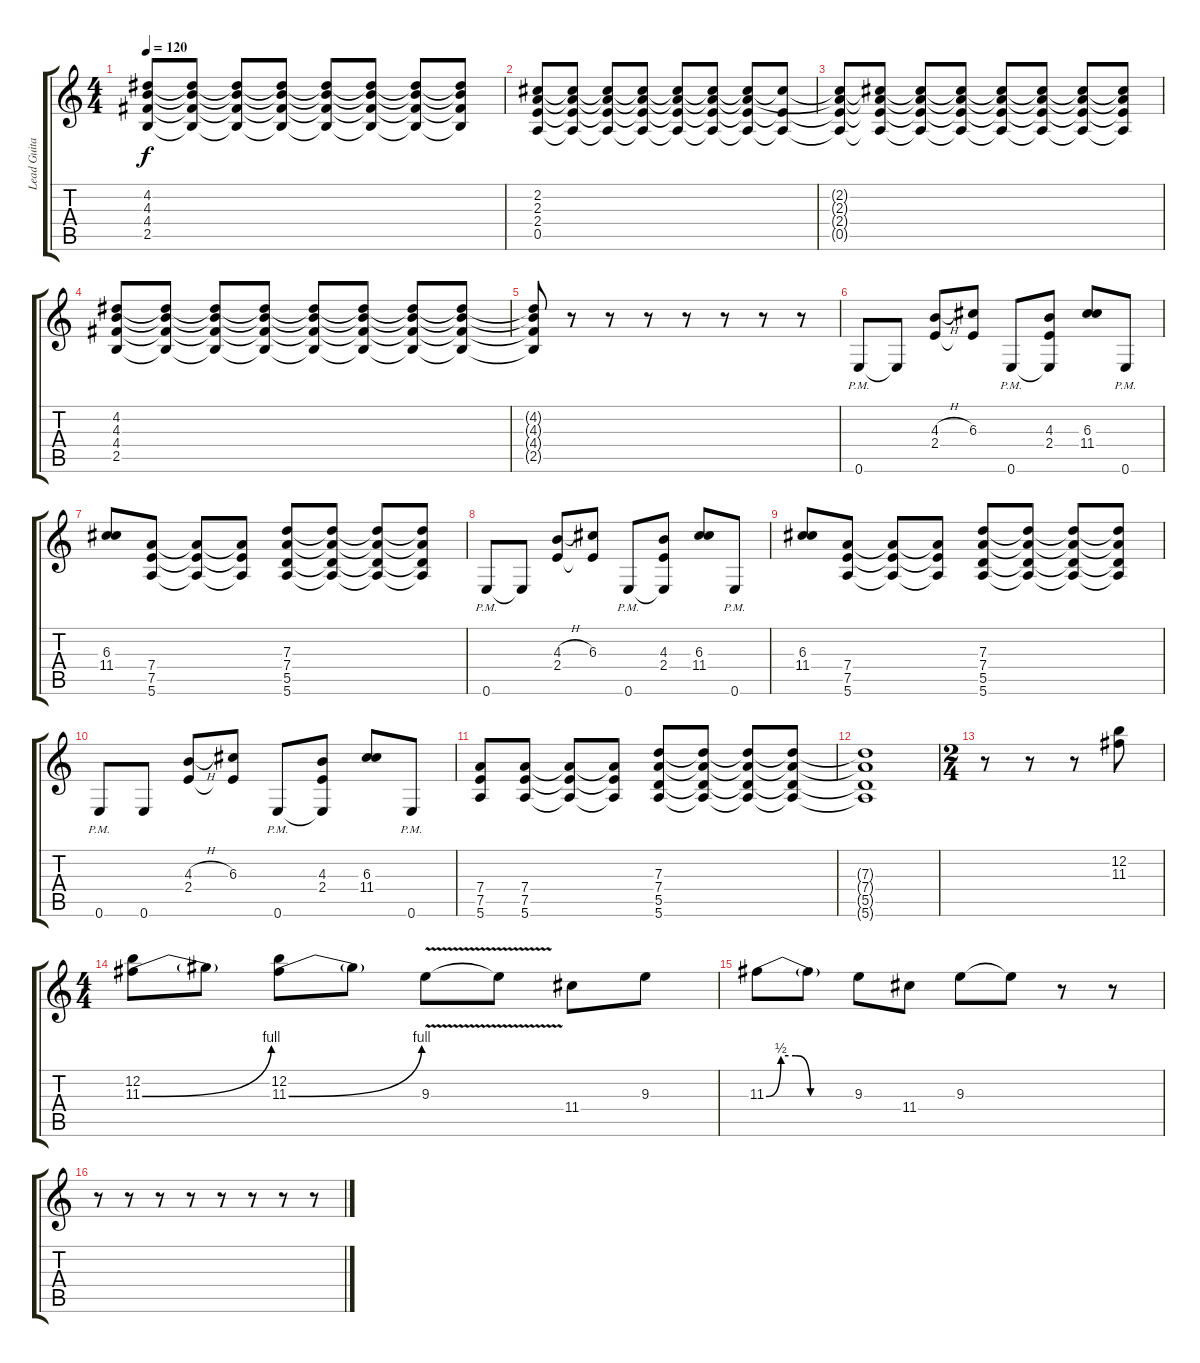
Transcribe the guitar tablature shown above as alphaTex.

\track ("Lead Guitar" "Lead Guita") {instrument acousticguitarsteel}
\staff {score tabs}
\tuning (E4 B3 G3 D3 A2 E2) {hide}
\ts (4 4)
\tempo 120
\clef g2
\ks c
(4.2{t} 4.3{t} 4.4{t} 2.5{t}).8{dy f} (4.2{t} 4.3{t} 4.4{t} 2.5{t}).8 (4.2{t} 4.3{t} 4.4{t} 2.5{t}).8 (4.2{t} 4.3{t} 4.4{t} 2.5{t}).8 (4.2{t} 4.3{t} 4.4{t} 2.5{t}).8 (4.2{t} 4.3{t} 4.4{t} 2.5{t}).8 (4.2{t} 4.3{t} 4.4{t} 2.5{t}).8 (4.2{t} 4.3{t} 4.4{t} 2.5{t}).8 |
(2.2 2.3 2.4 0.5).8 (2.2{t} 2.3{t} 2.4{t} 0.5{t}).8 (2.2{t} 2.3{t} 2.4{t} 0.5{t}).8 (2.2{t} 2.3{t} 2.4{t} 0.5{t}).8 (2.2{t} 2.3{t} 2.4{t} 0.5{t}).8 (2.2{t} 2.3{t} 2.4{t} 0.5{t}).8 (2.2{t} 2.3{t} 2.4{t} 0.5{t}).8 (2.2{t} 2.4{t} 0.5{t}).8 |
(2.2{t} 2.3{t} 2.4{t} 0.5{t}).8 (2.2{t} 2.3{t} 2.4{t} 0.5{t}).8 (2.2{t} 2.3{t} 2.4{t} 0.5{t}).8 (2.2{t} 2.3{t} 2.4{t} 0.5{t}).8 (2.2{t} 2.3{t} 2.4{t} 0.5{t}).8 (2.2{t} 2.3{t} 2.4{t} 0.5{t}).8 (2.2{t} 2.3{t} 2.4{t} 0.5{t}).8 (2.2{t} 2.3{t} 2.4{t} 0.5{t}).8 |
(4.2 4.3 4.4 2.5).8 (4.2{t} 4.3{t} 4.4{t} 2.5{t}).8 (4.2{t} 4.3{t} 4.4{t} 2.5{t}).8 (4.2{t} 4.3{t} 4.4{t} 2.5{t}).8 (4.2{t} 4.3{t} 4.4{t} 2.5{t}).8 (4.2{t} 4.3{t} 4.4{t} 2.5{t}).8 (4.2{t} 4.3{t} 4.4{t} 2.5{t}).8 (4.2{t} 4.3{t} 4.4{t} 2.5{t}).8 |
(4.2{t} 4.3{t} 4.4{t} 2.5{t}).8 r.8 r.8 r.8 r.8 r.8 r.8 r.8 |
0.6{pm}.8 0.6{t}.8 (4.3{h} 2.4).8 (6.3 2.4{t}).8 0.6{pm}.8 (4.3 2.4 0.6{t}).8 (6.3 11.4).8 0.6{pm}.8 |
(6.3 11.4).8 (7.4 7.5 5.6).8 (7.4{t} 7.5{t} 5.6{t}).8 (7.4{t} 7.5{t} 5.6{t}).8 (7.3 7.4 5.5 5.6).8 (7.3{t} 7.4{t} 5.5{t} 5.6{t}).8 (7.3{t} 7.4{t} 5.5{t} 5.6{t}).8 (7.3{t} 7.4{t} 5.5{t} 5.6{t}).8 |
0.6{pm}.8 0.6{t}.8 (4.3{h} 2.4).8 (6.3 2.4{t}).8 0.6{pm}.8 (4.3 2.4 0.6{t}).8 (6.3 11.4).8 0.6{pm}.8 |
(6.3 11.4).8 (7.4 7.5 5.6).8 (7.4{t} 7.5{t} 5.6{t}).8 (7.4{t} 7.5{t} 5.6{t}).8 (7.3 7.4 5.5 5.6).8 (7.3{t} 7.4{t} 5.5{t} 5.6{t}).8 (7.3{t} 7.4{t} 5.5{t} 5.6{t}).8 (7.3{t} 7.4{t} 5.5{t} 5.6{t}).8 |
0.6{pm}.8 0.6.8 (4.3{h} 2.4).8 (6.3 2.4{t}).8 0.6{pm}.8 (4.3 2.4 0.6{t}).8 (6.3 11.4).8 0.6{pm}.8 |
(7.4 7.5 5.6).8 (7.4 7.5 5.6).8 (7.4{t} 7.5{t} 5.6{t}).8 (7.4{t} 7.5{t} 5.6{t}).8 (7.3 7.4 5.5 5.6).8 (7.3{t} 7.4{t} 5.5{t} 5.6{t}).8 (7.3{t} 7.4{t} 5.5{t} 5.6{t}).8 (7.3{t} 7.4{t} 5.5{t} 5.6{t}).8 |
(7.3{t} 7.4{t} 5.5{t} 5.6{t}).1 |
\ts (2 4)
r.8 r.8 r.8 (12.2 11.3).8 |
\ts (4 4)
(12.2 11.3{be (bend 0 0 60 4)}).8 11.3{t}.8 (12.2 11.3{be (bend 0 0 60 4)}).8 11.3{t}.8 9.3{v}.8 9.3{t}.8 11.4.8 9.3.8 |
11.3{be (custom 0 0 10 2 20 2 30 0 60 0)}.8 11.3{t}.8 9.3.8 11.4.8 9.3.8 9.3{t}.8 r.8 r.8 |
r.8 r.8 r.8 r.8 r.8 r.8 r.8 r.8
